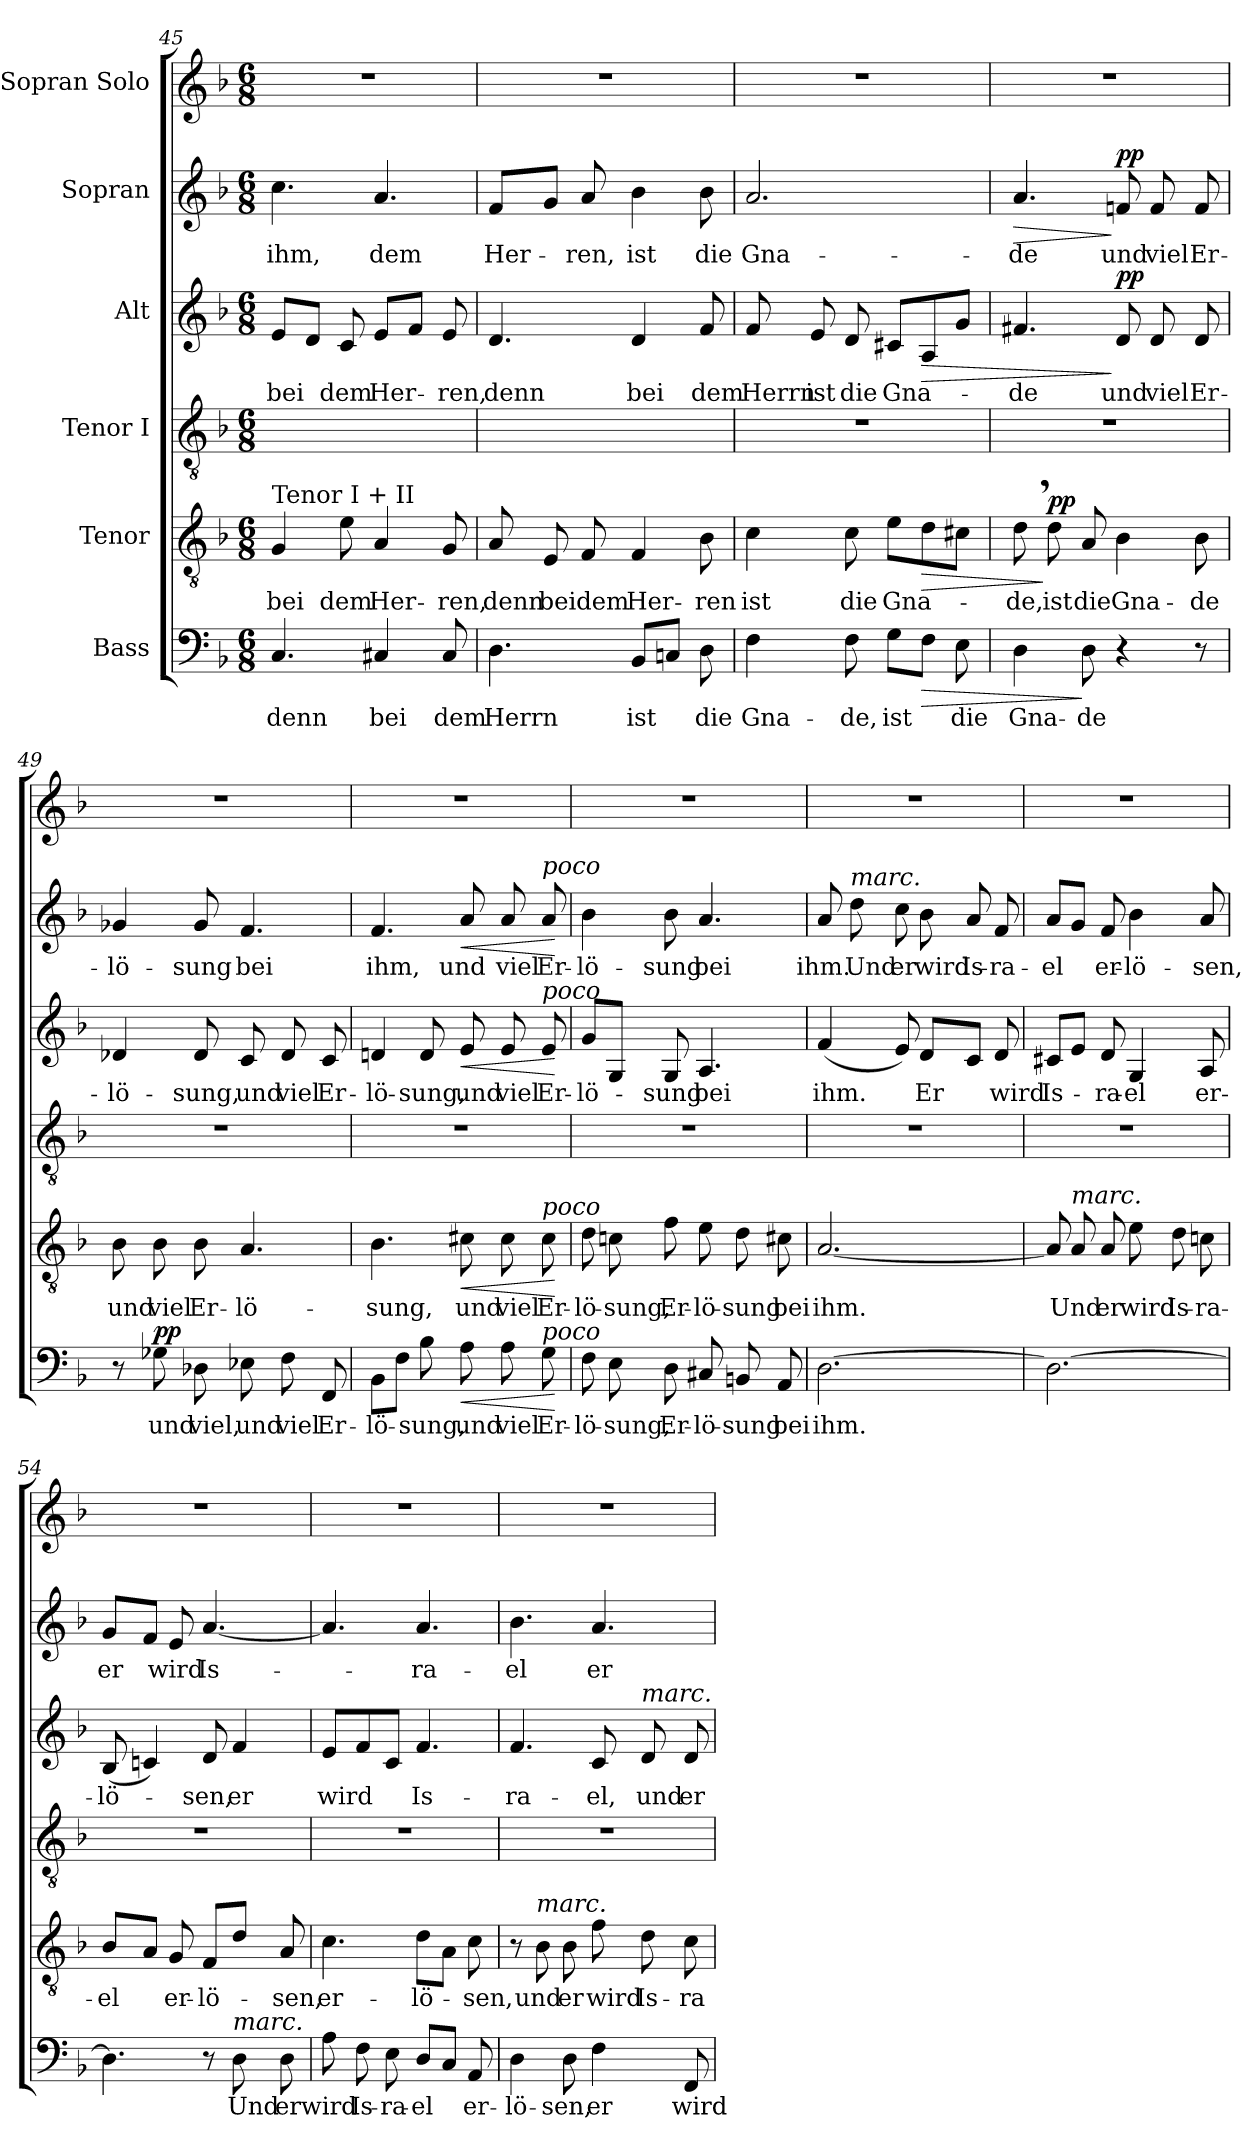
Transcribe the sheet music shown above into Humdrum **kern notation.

**kern	**text	**dynam	**kern	**text	**dynam	**kern	**kern	**text	**dynam	**kern	**text	**dynam	**kern
*part6	*part6	*part6	*part5	*part5	*part5	*part4	*part3	*part3	*part3	*part2	*part2	*part2	*part1
*staff6	*staff6	*staff6	*staff5	*staff5	*staff5	*staff4	*staff3	*staff3	*staff3	*staff2	*staff2	*staff2	*staff1
*I"Bass	*	*	*I"Tenor	*	*	*I"Tenor I	*I"Alt	*	*	*I"Sopran	*	*	*I"Sopran Solo
*clefF4	*	*	*clefGv2	*	*	*clefGv2	*clefG2	*	*	*clefG2	*	*	*clefG2
*k[b-]	*	*	*k[b-]	*	*	*k[b-]	*k[b-]	*	*	*k[b-]	*	*	*k[b-]
*M6/8	*	*	*M6/8	*	*	*M6/8	*M6/8	*	*	*M6/8	*	*	*M6/8
=45	=45	=45	=45	=45	=45	=45	=45	=45	=45	=45	=45	=45	=45
!	!	!	!LO:TX:a:t=Tenor I + II	!	!	!	!	!	!	!	!	!	!
4.C/	denn	.	4G/	bei	.	2.ryy	8e/L	bei	.	4.cc\	ihm,	.	2.r
.	.	.	.	.	.	.	8d/J	.	.	.	.	.	.
.	.	.	8e\	dem	.	.	8c/	dem	.	.	.	.	.
4C#X/	bei	.	4A/	Her-	.	.	8e/L	Her-	.	4.a/	dem	.	.
.	.	.	.	.	.	.	8f/J	.	.	.	.	.	.
8C#/	dem	.	8G/	-ren,	.	.	8e/	-ren,	.	.	.	.	.
=46	=46	=46	=46	=46	=46	=46	=46	=46	=46	=46	=46	=46	=46
4.D\	Herrn	.	8A/	denn	.	2.ryy	4.d/	denn	.	8f/L	Her-	.	2.r
.	.	.	8E/	bei	.	.	.	.	.	8g/J	.	.	.
.	.	.	8F/	dem	.	.	.	.	.	8a/	-ren,	.	.
8BB-/L	-ist	.	4F/	Her-	.	.	4d/	bei	.	4b-\	ist	.	.
8Cn/J	.	.	.	.	.	.	.	.	.	.	.	.	.
8D\	die	.	8B-\	-ren	.	.	8f/	dem	.	8b-\	die	.	.
!!LO:PB:g=z
=47	=47	=47	=47	=47	=47	=47	=47	=47	=47	=47	=47	=47	=47
4F\	Gna-	.	4c\	ist	.	2.r	8f/	Herrn	.	2.a/	Gna-	.	2.r
.	.	.	.	.	.	.	8e/	ist	.	.	.	.	.
8F\	-de,	.	8c\	die	.	.	8d/	die	.	.	.	.	.
8G\L	ist	.	8e\L	Gna-	.	.	8c#X/L	Gna-	.	.	.	.	.
!	!	!LO:HP:b	!	!	!LO:HP:b	!	!	!	!LO:HP:b	!	!	!	!
8F\J	.	>	8d\	.	>	.	8A/	.	>	.	.	.	.
8E\	die	.	8c#X\J	.	.	.	8g/J	.	.	.	.	.	.
=48	=48	=48	=48	=48	=48	=48	=48	=48	=48	=48	=48	=48	=48
!	!	!	!	!	!	!	!	!	!	!	!	!LO:HP:b	!
4D\	Gna-	.	8d,\	-de,	.	2.r	4.f#X/	-de	.	4.a/	-de	>	2.r
!	!	!	!	!	!LO:DY:n=1:a	!	!	!	!	!	!	!	!
.	.	.	8d\	ist	] pp	.	.	.	.	.	.	.	.
8D\	-de	]	8A/	die	.	.	.	.	.	.	.	.	.
!	!	!	!	!	!	!	!	!	!LO:DY:n=1:a	!	!	!LO:DY:n=1:a	!
4r	.	.	4B-\	Gna-	.	.	8d/	und	] pp	8fn/	und	] pp	.
.	.	.	.	.	.	.	8d/	viel	.	8f/	viel	.	.
8r	.	.	8B-\	-de	.	.	8d/	Er-	.	8f/	Er-	.	.
=49	=49	=49	=49	=49	=49	=49	=49	=49	=49	=49	=49	=49	=49
8r	.	.	8B-\	und	.	2.r	4d-X/	-lö-	.	4g-X/	-lö-	.	2.r
!	!	!LO:DY:a	!	!	!	!	!	!	!	!	!	!	!
8G-X\	und	pp	8B-\	viel	.	.	.	.	.	.	.	.	.
8D-X\	viel,	.	8B-\	Er-	.	.	8d-/	-sung,	.	8g-/	-sung	.	.
8E-X\	und	.	4.A/	-lö-	.	.	8c/	und	.	4.f/	bei	.	.
8F\	viel	.	.	.	.	.	8d-/	viel	.	.	.	.	.
8FF/	Er-	.	.	.	.	.	8c/	Er-	.	.	.	.	.
!!LO:LB:g=z
=50	=50	=50	=50	=50	=50	=50	=50	=50	=50	=50	=50	=50	=50
8BB-\L	-lö-	.	4.B-\	-sung,	.	2.r	4dn/	-lö-	.	4.f/	ihm,	.	2.r
8F\J	.	.	.	.	.	.	.	.	.	.	.	.	.
8B-\	-sung,	.	.	.	.	.	8d/	-sung,	.	.	.	.	.
!	!	!LO:HP:b	!	!	!LO:HP:b	!	!	!	!LO:HP:b	!	!	!LO:HP:b	!
8A\	und	<	8c#X\	und	<	.	8e/	und	<	8a/	und	<	.
8A\	viel	.	8c#\	viel	.	.	8e/	viel	.	8a/	viel	.	.
!	!	!	!	!	!	!	!	!	!	!LO:TX:a:i:t=poco	!	!	!
!	!	!	!	!	!	!	!LO:TX:a:i:t=poco	!	!	!	!	!	!
!	!	!	!LO:TX:a:i:t=poco	!	!	!	!	!	!	!	!	!	!
!LO:TX:a:i:t=poco	!	!	!	!	!	!	!	!	!	!	!	!	!
8G\	Er-	.	8c#\	Er-	.	.	8e/	Er-	.	8a/	Er-	.	.
.	.	[	.	.	[	.	.	.	[	.	.	[	.
=51	=51	=51	=51	=51	=51	=51	=51	=51	=51	=51	=51	=51	=51
8F\	-lö-	.	8d\	-lö-	.	2.r	8g/L	-lö-	.	4b-\	-lö-	.	2.r
8E\	-sung,	.	8cn\	-sung,	.	.	8G/J	.	.	.	.	.	.
8D\	Er-	.	8f\	Er-	.	.	8G/	-sung	.	8b-\	-sung	.	.
8C#X/	-lö-	.	8e\	-lö-	.	.	4.A/	bei	.	4.a/	bei	.	.
8BBn/	-sung	.	8d\	-sung	.	.	.	.	.	.	.	.	.
8AA/	bei	.	8c#X\	bei	.	.	.	.	.	.	.	.	.
=52	=52	=52	=52	=52	=52	=52	=52	=52	=52	=52	=52	=52	=52
[2.D\	ihm.	.	[2.A/	ihm.	.	2.r	(4f/	ihm.	.	8a/	ihm.	.	2.r
!	!	!	!	!	!	!	!	!	!	!LO:TX:a:i:t=marc.	!	!	!
.	.	.	.	.	.	.	.	.	.	8dd\	Und	.	.
.	.	.	.	.	.	.	8e/)	.	.	8cc\	er	.	.
.	.	.	.	.	.	.	8d/L	Er	.	8b-\	wird	.	.
.	.	.	.	.	.	.	8c/J	.	.	8a/	Is-	.	.
.	.	.	.	.	.	.	8d/	wird	.	8f/	-ra-	.	.
!!LO:LB:g=z
=53	=53	=53	=53	=53	=53	=53	=53	=53	=53	=53	=53	=53	=53
2.D\_	.	.	8A/]	.	.	2.r	8c#X/L	Is-	.	8a/L	-el	.	2.r
!	!	!	!LO:TX:a:i:t=marc.	!	!	!	!	!	!	!	!	!	!
.	.	.	8A/	Und	.	.	8e/J	.	.	8g/J	.	.	.
.	.	.	8A/	er	.	.	8d/	-ra-	.	8f/	er-	.	.
.	.	.	8e\	wird	.	.	4G/	-el	.	4b-\	-lö-	.	.
.	.	.	8d\	Is-	.	.	.	.	.	.	.	.	.
.	.	.	8cn\	-ra-	.	.	8A/	er-	.	8a/	-sen,	.	.
=54	=54	=54	=54	=54	=54	=54	=54	=54	=54	=54	=54	=54	=54
4.D\]	.	.	8B-/L	-el	.	2.r	(>8B-/	-lö-	.	8g/L	er	.	2.r
.	.	.	8A/J	.	.	.	4cn/)	.	.	8f/J	.	.	.
.	.	.	8G/	er-	.	.	.	.	.	8e/	wird	.	.
8r	.	.	8F/L	-lö-	.	.	8d/	-sen,	.	[4.a/	Is-	.	.
!LO:TX:a:i:t=marc.	!	!	!	!	!	!	!	!	!	!	!	!	!
8D\	Und	.	8d/J	.	.	.	4f/	er	.	.	.	.	.
8D\	er	.	8A/	-sen,	.	.	.	.	.	.	.	.	.
=55	=55	=55	=55	=55	=55	=55	=55	=55	=55	=55	=55	=55	=55
8A\	wird	.	4.c\	er-	.	2.r	8e/L	wird	.	4.a/]	.	.	2.r
8F\	Is-	.	.	.	.	.	8f/	.	.	.	.	.	.
8E\	-ra-	.	.	.	.	.	8c/J	.	.	.	.	.	.
8D/L	-el	.	8d\L	-lö-	.	.	4.f/	Is-	.	4.a/	-ra-	.	.
8C/J	.	.	8A\J	.	.	.	.	.	.	.	.	.	.
8AA/	er-	.	8c\	-sen,	.	.	.	.	.	.	.	.	.
!!LO:PB:g=z
=56	=56	=56	=56	=56	=56	=56	=56	=56	=56	=56	=56	=56	=56
4D\	-lö-	.	8r	.	.	2.r	4.f/	-ra-	.	4.b-\	-el	.	2.r
!	!	!	!LO:TX:a:i:t=marc.	!	!	!	!	!	!	!	!	!	!
.	.	.	8B-\	und	.	.	.	.	.	.	.	.	.
8D\	-sen,	.	8B-\	er	.	.	.	.	.	.	.	.	.
4F\	er	.	8f\	wird	.	.	8c/	-el,	.	4.a/	er-	.	.
!	!	!	!	!	!	!	!LO:TX:a:i:t=marc.	!	!	!	!	!	!
.	.	.	8d\	Is-	.	.	8d/	und	.	.	.	.	.
8FF/	wird	.	8c\	-ra-	.	.	8d/	er	.	.	.	.	.
=	=	=	=	=	=	=	=	=	=	=	=	=	=
*-	*-	*-	*-	*-	*-	*-	*-	*-	*-	*-	*-	*-	*-
